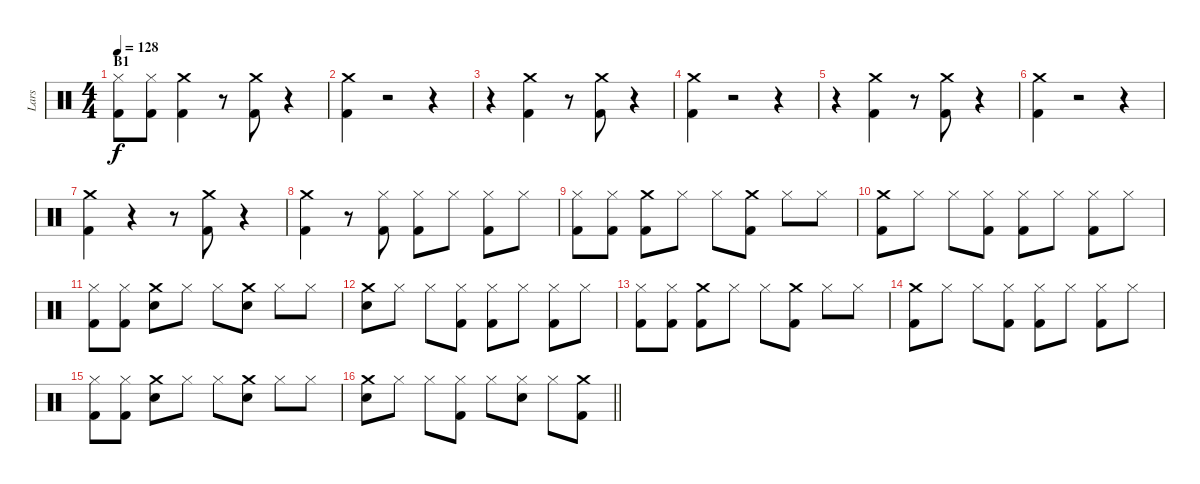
\track ("Lars" "Lars") {instrument percussion}
\staff {score}
\articulation defaults
\ts (4 4)
\section ("" "B1")
\tempo 128
\clef neutral
\ks c
("Kick (hit) 2" "Hi-Hat (closed)").8{dy f} ("Kick (hit) 2" "Hi-Hat (closed)").8 ("Kick (hit) 2" "Crash medium (hit)").4 r.8 ("Kick (hit) 2" "Crash medium (hit)").8 r.4 |
("Crash medium (hit)" "Kick (hit) 2").4 r.2 r.4 |
r.4 ("Kick (hit) 2" "Crash medium (hit)").4 r.8 ("Kick (hit) 2" "Crash medium (hit)").8 r.4 |
("Crash medium (hit)" "Kick (hit) 2").4 r.2 r.4 |
r.4 ("Kick (hit) 2" "Crash medium (hit)").4 r.8 ("Kick (hit) 2" "Crash medium (hit)").8 r.4 |
("Kick (hit) 2" "Crash medium (hit)").4 r.2 r.4 |
("Kick (hit) 2" "Crash medium (hit)").4 r.4 r.8 ("Kick (hit) 2" "Crash medium (hit)").8 r.4 |
("Crash medium (hit)" "Kick (hit) 2").4 r.8 ("Hi-Hat (closed)" "Kick (hit) 2").8 ("Hi-Hat (closed)" "Kick (hit) 2").8 "Hi-Hat (closed)".8 ("Hi-Hat (closed)" "Kick (hit) 2").8 "Hi-Hat (closed)".8 |
("Hi-Hat (closed)" "Kick (hit) 2").8 ("Hi-Hat (closed)" "Kick (hit) 2").8 ("Kick (hit) 2" "Crash medium (hit)").8 "Hi-Hat (closed)".8 "Hi-Hat (closed)".8 ("Crash medium (hit)" "Kick (hit) 2").8 "Hi-Hat (closed)".8 "Hi-Hat (closed)".8 |
("Crash medium (hit)" "Kick (hit) 2").8 "Hi-Hat (closed)".8 "Hi-Hat (closed)".8 ("Hi-Hat (closed)" "Kick (hit) 2").8 ("Hi-Hat (closed)" "Kick (hit) 2").8 "Hi-Hat (closed)".8 ("Hi-Hat (closed)" "Kick (hit) 2").8 "Hi-Hat (closed)".8 |
("Hi-Hat (closed)" "Kick (hit) 2").8 ("Hi-Hat (closed)" "Kick (hit) 2").8 ("Crash medium (hit)" "Snare (hit) 2").8 "Hi-Hat (closed)".8 "Hi-Hat (closed)".8 ("Crash medium (hit)" "Snare (hit) 2").8 "Hi-Hat (closed)".8 "Hi-Hat (closed)".8 |
("Crash medium (hit)" "Snare (hit) 2").8 "Hi-Hat (closed)".8 "Hi-Hat (closed)".8 ("Kick (hit) 2" "Hi-Hat (closed)").8 ("Hi-Hat (closed)" "Kick (hit) 2").8 "Hi-Hat (closed)".8 ("Hi-Hat (closed)" "Kick (hit) 2").8 "Hi-Hat (closed)".8 |
("Hi-Hat (closed)" "Kick (hit) 2").8 ("Hi-Hat (closed)" "Kick (hit) 2").8 ("Kick (hit) 2" "Crash medium (hit)").8 "Hi-Hat (closed)".8 "Hi-Hat (closed)".8 ("Crash medium (hit)" "Kick (hit) 2").8 "Hi-Hat (closed)".8 "Hi-Hat (closed)".8 |
("Crash medium (hit)" "Kick (hit) 2").8 "Hi-Hat (closed)".8 "Hi-Hat (closed)".8 ("Hi-Hat (closed)" "Kick (hit) 2").8 ("Hi-Hat (closed)" "Kick (hit) 2").8 "Hi-Hat (closed)".8 ("Hi-Hat (closed)" "Kick (hit) 2").8 "Hi-Hat (closed)".8 |
("Hi-Hat (closed)" "Kick (hit) 2").8 ("Hi-Hat (closed)" "Kick (hit) 2").8 ("Crash medium (hit)" "Snare (hit) 2").8 "Hi-Hat (closed)".8 "Hi-Hat (closed)".8 ("Crash medium (hit)" "Snare (hit) 2").8 "Hi-Hat (closed)".8 "Hi-Hat (closed)".8 |
\barLineRight lightlight
("Crash medium (hit)" "Snare (hit) 2").8 "Hi-Hat (closed)".8 "Hi-Hat (closed)".8 ("Kick (hit) 2" "Hi-Hat (closed)").8 "Hi-Hat (closed)".8 ("Snare (hit) 2" "Hi-Hat (closed)").8 "Hi-Hat (closed)".8 ("Crash medium (hit)" "Kick (hit) 2").8
